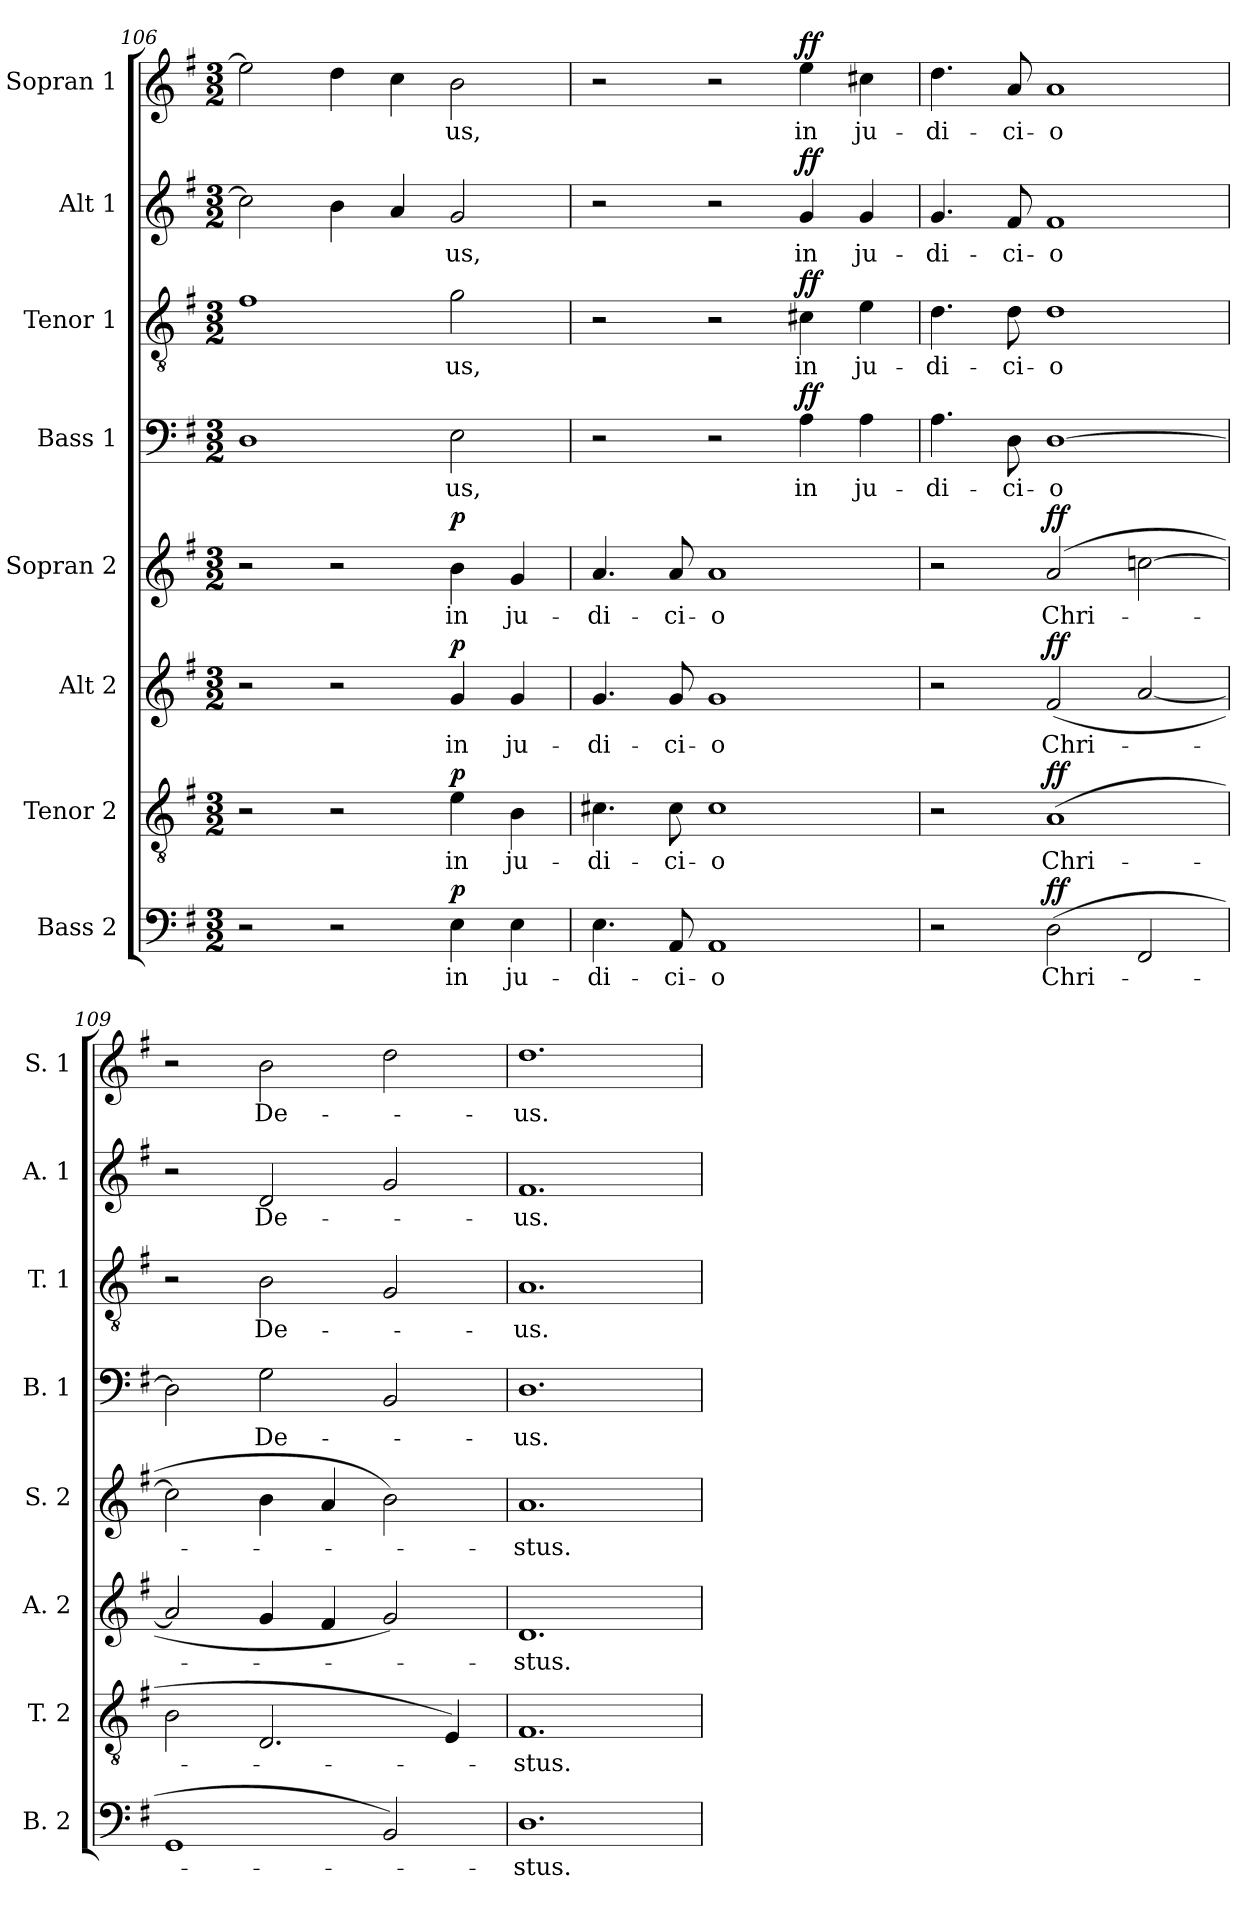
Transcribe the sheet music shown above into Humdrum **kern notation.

**kern	**text	**dynam	**kern	**text	**dynam	**kern	**text	**dynam	**kern	**text	**dynam	**kern	**text	**dynam	**kern	**text	**dynam	**kern	**text	**dynam	**kern	**text	**dynam
*part8	*part8	*part8	*part7	*part7	*part7	*part6	*part6	*part6	*part5	*part5	*part5	*part4	*part4	*part4	*part3	*part3	*part3	*part2	*part2	*part2	*part1	*part1	*part1
*staff8	*staff8	*staff8	*staff7	*staff7	*staff7	*staff6	*staff6	*staff6	*staff5	*staff5	*staff5	*staff4	*staff4	*staff4	*staff3	*staff3	*staff3	*staff2	*staff2	*staff2	*staff1	*staff1	*staff1
*I"Bass 2	*	*	*I"Tenor 2	*	*	*I"Alt 2	*	*	*I"Sopran 2	*	*	*I"Bass 1	*	*	*I"Tenor 1	*	*	*I"Alt 1	*	*	*I"Sopran 1	*	*
*I'B. 2	*	*	*I'T. 2	*	*	*I'A. 2	*	*	*I'S. 2	*	*	*I'B. 1	*	*	*I'T. 1	*	*	*I'A. 1	*	*	*I'S. 1	*	*
*clefF4	*	*	*clefGv2	*	*	*clefG2	*	*	*clefG2	*	*	*clefF4	*	*	*clefGv2	*	*	*clefG2	*	*	*clefG2	*	*
*k[f#]	*	*	*k[f#]	*	*	*k[f#]	*	*	*k[f#]	*	*	*k[f#]	*	*	*k[f#]	*	*	*k[f#]	*	*	*k[f#]	*	*
*G:	*	*	*G:	*	*	*G:	*	*	*G:	*	*	*G:	*	*	*G:	*	*	*G:	*	*	*G:	*	*
*M3/2	*	*	*M3/2	*	*	*M3/2	*	*	*M3/2	*	*	*M3/2	*	*	*M3/2	*	*	*M3/2	*	*	*M3/2	*	*
=106	=106	=106	=106	=106	=106	=106	=106	=106	=106	=106	=106	=106	=106	=106	=106	=106	=106	=106	=106	=106	=106	=106	=106
2r	.	.	2r	.	.	2r	.	.	2r	.	.	1D	.	.	1f#	.	.	2cc\]	.	.	2ee\]	.	.
2r	.	.	2r	.	.	2r	.	.	2r	.	.	.	.	.	.	.	.	4b\	.	.	4dd\	.	.
.	.	.	.	.	.	.	.	.	.	.	.	.	.	.	.	.	.	4a/	.	.	4cc\	.	.
!	!LO:LY:b	!LO:DY:a	!	!LO:LY:b	!LO:DY:a	!	!LO:LY:b	!LO:DY:a	!	!LO:LY:b	!LO:DY:a	!	!LO:LY:b	!	!	!LO:LY:b	!	!	!LO:LY:b	!	!	!LO:LY:b	!
4E\	in	p	4e\	in	p	4g/	in	p	4b\	in	p	2E\	-us,	.	2g\	-us,	.	2g/	-us,	.	2b\	-us,	.
!	!LO:LY:b	!	!	!LO:LY:b	!	!	!LO:LY:b	!	!	!LO:LY:b	!	!	!	!	!	!	!	!	!	!	!	!	!
4E\	ju-	.	4B\	ju-	.	4g/	ju-	.	4g/	ju-	.	.	.	.	.	.	.	.	.	.	.	.	.
=107	=107	=107	=107	=107	=107	=107	=107	=107	=107	=107	=107	=107	=107	=107	=107	=107	=107	=107	=107	=107	=107	=107	=107
!	!LO:LY:b	!	!	!LO:LY:b	!	!	!LO:LY:b	!	!	!LO:LY:b	!	!	!	!	!	!	!	!	!	!	!	!	!
4.E\	-di-	.	4.c#X\	-di-	.	4.g/	-di-	.	4.a/	-di-	.	2r	.	.	2r	.	.	2r	.	.	2r	.	.
!	!LO:LY:b	!	!	!LO:LY:b	!	!	!LO:LY:b	!	!	!LO:LY:b	!	!	!	!	!	!	!	!	!	!	!	!	!
8AA/	-ci-	.	8c#\	-ci-	.	8g/	-ci-	.	8a/	-ci-	.	.	.	.	.	.	.	.	.	.	.	.	.
!	!LO:LY:b	!	!	!LO:LY:b	!	!	!LO:LY:b	!	!	!LO:LY:b	!	!	!	!	!	!	!	!	!	!	!	!	!
1AA	-o	.	1c#	-o	.	1g	-o	.	1a	-o	.	2r	.	.	2r	.	.	2r	.	.	2r	.	.
!	!	!	!	!	!	!	!	!	!	!	!	!	!LO:LY:b	!LO:DY:a	!	!LO:LY:b	!LO:DY:a	!	!LO:LY:b	!LO:DY:a	!	!LO:LY:b	!LO:DY:a
.	.	.	.	.	.	.	.	.	.	.	.	4A\	in	ff	4c#X\	in	ff	4g/	in	ff	4ee\	in	ff
!	!	!	!	!	!	!	!	!	!	!	!	!	!LO:LY:b	!	!	!LO:LY:b	!	!	!LO:LY:b	!	!	!LO:LY:b	!
.	.	.	.	.	.	.	.	.	.	.	.	4A\	ju-	.	4e\	ju-	.	4g/	ju-	.	4cc#X\	ju-	.
=108	=108	=108	=108	=108	=108	=108	=108	=108	=108	=108	=108	=108	=108	=108	=108	=108	=108	=108	=108	=108	=108	=108	=108
!	!	!	!	!	!	!	!	!	!	!	!	!	!LO:LY:b	!	!	!LO:LY:b	!	!	!LO:LY:b	!	!	!LO:LY:b	!
2r	.	.	2r	.	.	2r	.	.	2r	.	.	4.A\	-di-	.	4.d\	-di-	.	4.g/	-di-	.	4.dd\	-di-	.
!	!	!	!	!	!	!	!	!	!	!	!	!	!LO:LY:b	!	!	!LO:LY:b	!	!	!LO:LY:b	!	!	!LO:LY:b	!
.	.	.	.	.	.	.	.	.	.	.	.	8D\	-ci-	.	8d\	-ci-	.	8f#/	-ci-	.	8a/	-ci-	.
!	!LO:LY:b	!LO:DY:a	!	!LO:LY:b	!LO:DY:a	!	!LO:LY:b	!LO:DY:a	!	!LO:LY:b	!LO:DY:a	!	!LO:LY:b	!	!	!LO:LY:b	!	!	!LO:LY:b	!	!	!LO:LY:b	!
(>2D\	Chri-	ff	(>1A	Chri-	ff	(<2f#/	Chri-	ff	(2a/	Chri-	ff	[1D	-o	.	1d	-o	.	1f#	-o	.	1a	-o	.
2FF#/	.	.	.	.	.	[2a/	.	.	[2ccn\	.	.	.	.	.	.	.	.	.	.	.	.	.	.
=109	=109	=109	=109	=109	=109	=109	=109	=109	=109	=109	=109	=109	=109	=109	=109	=109	=109	=109	=109	=109	=109	=109	=109
1GG	.	.	2B\	.	.	2a/]	.	.	2cc\]	.	.	2D\]	.	.	2r	.	.	2r	.	.	2r	.	.
!	!	!	!	!	!	!	!	!	!	!	!	!	!LO:LY:b	!	!	!LO:LY:b	!	!	!LO:LY:b	!	!	!LO:LY:b	!
.	.	.	2.D/	.	.	4g/	.	.	4b\	.	.	2G\	De-	.	2B\	De-	.	2d/	De-	.	2b\	De-	.
.	.	.	.	.	.	4f#/	.	.	4a/	.	.	.	.	.	.	.	.	.	.	.	.	.	.
2BB/)	.	.	.	.	.	2g/)	.	.	2b\)	.	.	2BB/	.	.	2G/	.	.	2g/	.	.	2dd\	.	.
.	.	.	4E/)	.	.	.	.	.	.	.	.	.	.	.	.	.	.	.	.	.	.	.	.
!!LO:PB:g=z
=110	=110	=110	=110	=110	=110	=110	=110	=110	=110	=110	=110	=110	=110	=110	=110	=110	=110	=110	=110	=110	=110	=110	=110
!	!LO:LY:b	!	!	!LO:LY:b	!	!	!LO:LY:b	!	!	!LO:LY:b	!	!	!LO:LY:b	!	!	!LO:LY:b	!	!	!LO:LY:b	!	!	!LO:LY:b	!
1.D	-stus.	.	1.F#	-stus.	.	1.d	-stus.	.	1.a	-stus.	.	1.D	-us.	.	1.A	-us.	.	1.f#	-us.	.	1.dd	-us.	.
=	=	=	=	=	=	=	=	=	=	=	=	=	=	=	=	=	=	=	=	=	=	=	=
*-	*-	*-	*-	*-	*-	*-	*-	*-	*-	*-	*-	*-	*-	*-	*-	*-	*-	*-	*-	*-	*-	*-	*-
